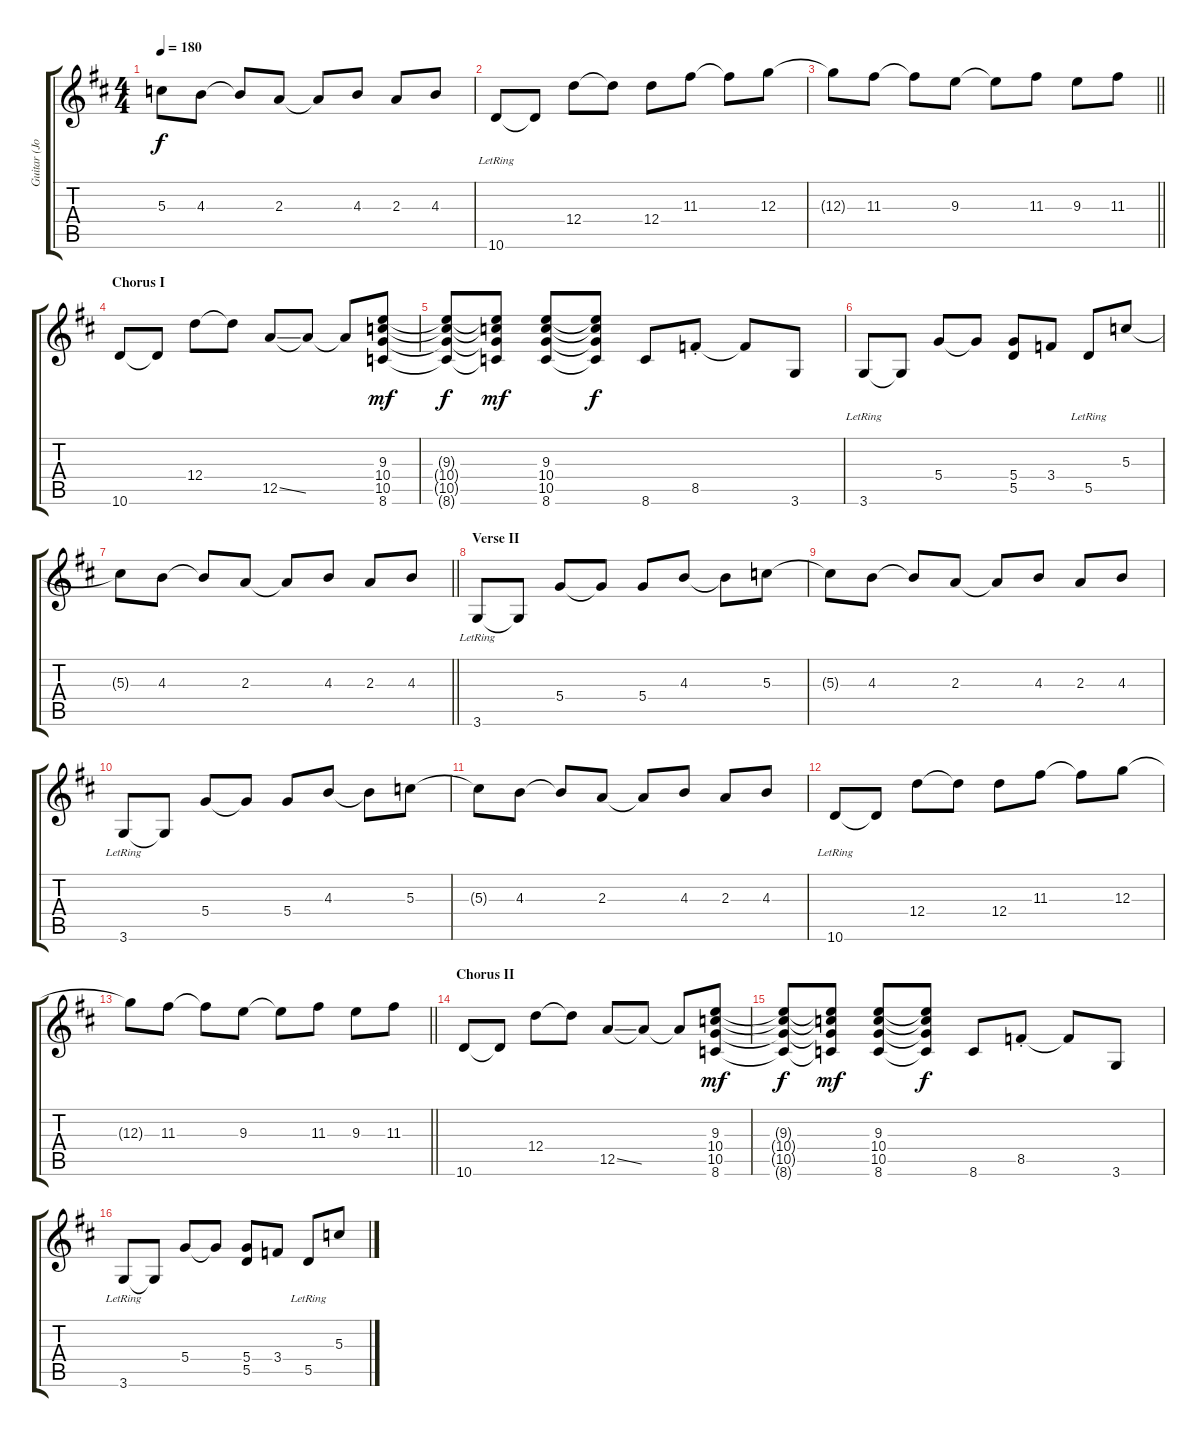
\track ("Guitar (John)" "Guitar (Jo") {instrument electricguitarclean}
\staff {score tabs}
\tuning (E4 B3 G3 D3 A2 E2) {hide}
\ts (4 4)
\tempo 180
\clef g2
\ks d
5.3{t}.8{dy f} 4.3.8 4.3{t}.8 2.3.8 2.3{t}.8 4.3.8 2.3.8 4.3.8 |
10.6{lr}.8 10.6{t}.8 12.4.8 12.4{t}.8 12.4.8 11.3.8 11.3{t}.8 12.3.8 |
\barLineRight lightlight
12.3{t}.8 11.3.8 11.3{t}.8 9.3.8 9.3{t}.8 11.3.8 9.3.8 11.3.8 |
\section ("" "Chorus I")
10.6.8 10.6{t}.8 12.4.8 12.4{t}.8 12.5{ss}.8 12.5{t}.8 12.5{t}.8 (9.3 10.4 10.5 8.6).8{dy mf} |
(9.3{t} 10.4{t} 10.5{t} 8.6{t}).8{dy f} (9.3{t} 10.4{t} 10.5{t} 8.6{t}).8{dy mf} (9.3 10.4 10.5 8.6).8 (9.3{t} 10.4{t} 10.5{t} 8.6{t}).8{dy f} 8.6.8 8.5{st}.8 8.5{t}.8 3.6.8 |
3.6{lr}.8 3.6{t}.8 5.4.8 5.4{t}.8 (5.4 5.5).8 3.4.8 5.5{lr}.8 5.3.8 |
\barLineRight lightlight
5.3{t}.8 4.3.8 4.3{t}.8 2.3.8 2.3{t}.8 4.3.8 2.3.8 4.3.8 |
\section ("" "Verse II")
3.6{lr}.8 3.6{t}.8 5.4.8 5.4{t}.8 5.4.8 4.3.8 4.3{t}.8 5.3.8 |
5.3{t}.8 4.3.8 4.3{t}.8 2.3.8 2.3{t}.8 4.3.8 2.3.8 4.3.8 |
3.6{lr}.8 3.6{t}.8 5.4.8 5.4{t}.8 5.4.8 4.3.8 4.3{t}.8 5.3.8 |
5.3{t}.8 4.3.8 4.3{t}.8 2.3.8 2.3{t}.8 4.3.8 2.3.8 4.3.8 |
10.6{lr}.8 10.6{t}.8 12.4.8 12.4{t}.8 12.4.8 11.3.8 11.3{t}.8 12.3.8 |
\barLineRight lightlight
12.3{t}.8 11.3.8 11.3{t}.8 9.3.8 9.3{t}.8 11.3.8 9.3.8 11.3.8 |
\section ("" "Chorus II")
10.6.8 10.6{t}.8 12.4.8 12.4{t}.8 12.5{ss}.8 12.5{t}.8 12.5{t}.8 (9.3 10.4 10.5 8.6).8{dy mf} |
(9.3{t} 10.4{t} 10.5{t} 8.6{t}).8{dy f} (9.3{t} 10.4{t} 10.5{t} 8.6{t}).8{dy mf} (9.3 10.4 10.5 8.6).8 (9.3{t} 10.4{t} 10.5{t} 8.6{t}).8{dy f} 8.6.8 8.5{st}.8 8.5{t}.8 3.6.8 |
3.6{lr}.8 3.6{t}.8 5.4.8 5.4{t}.8 (5.4 5.5).8 3.4.8 5.5{lr}.8 5.3.8
